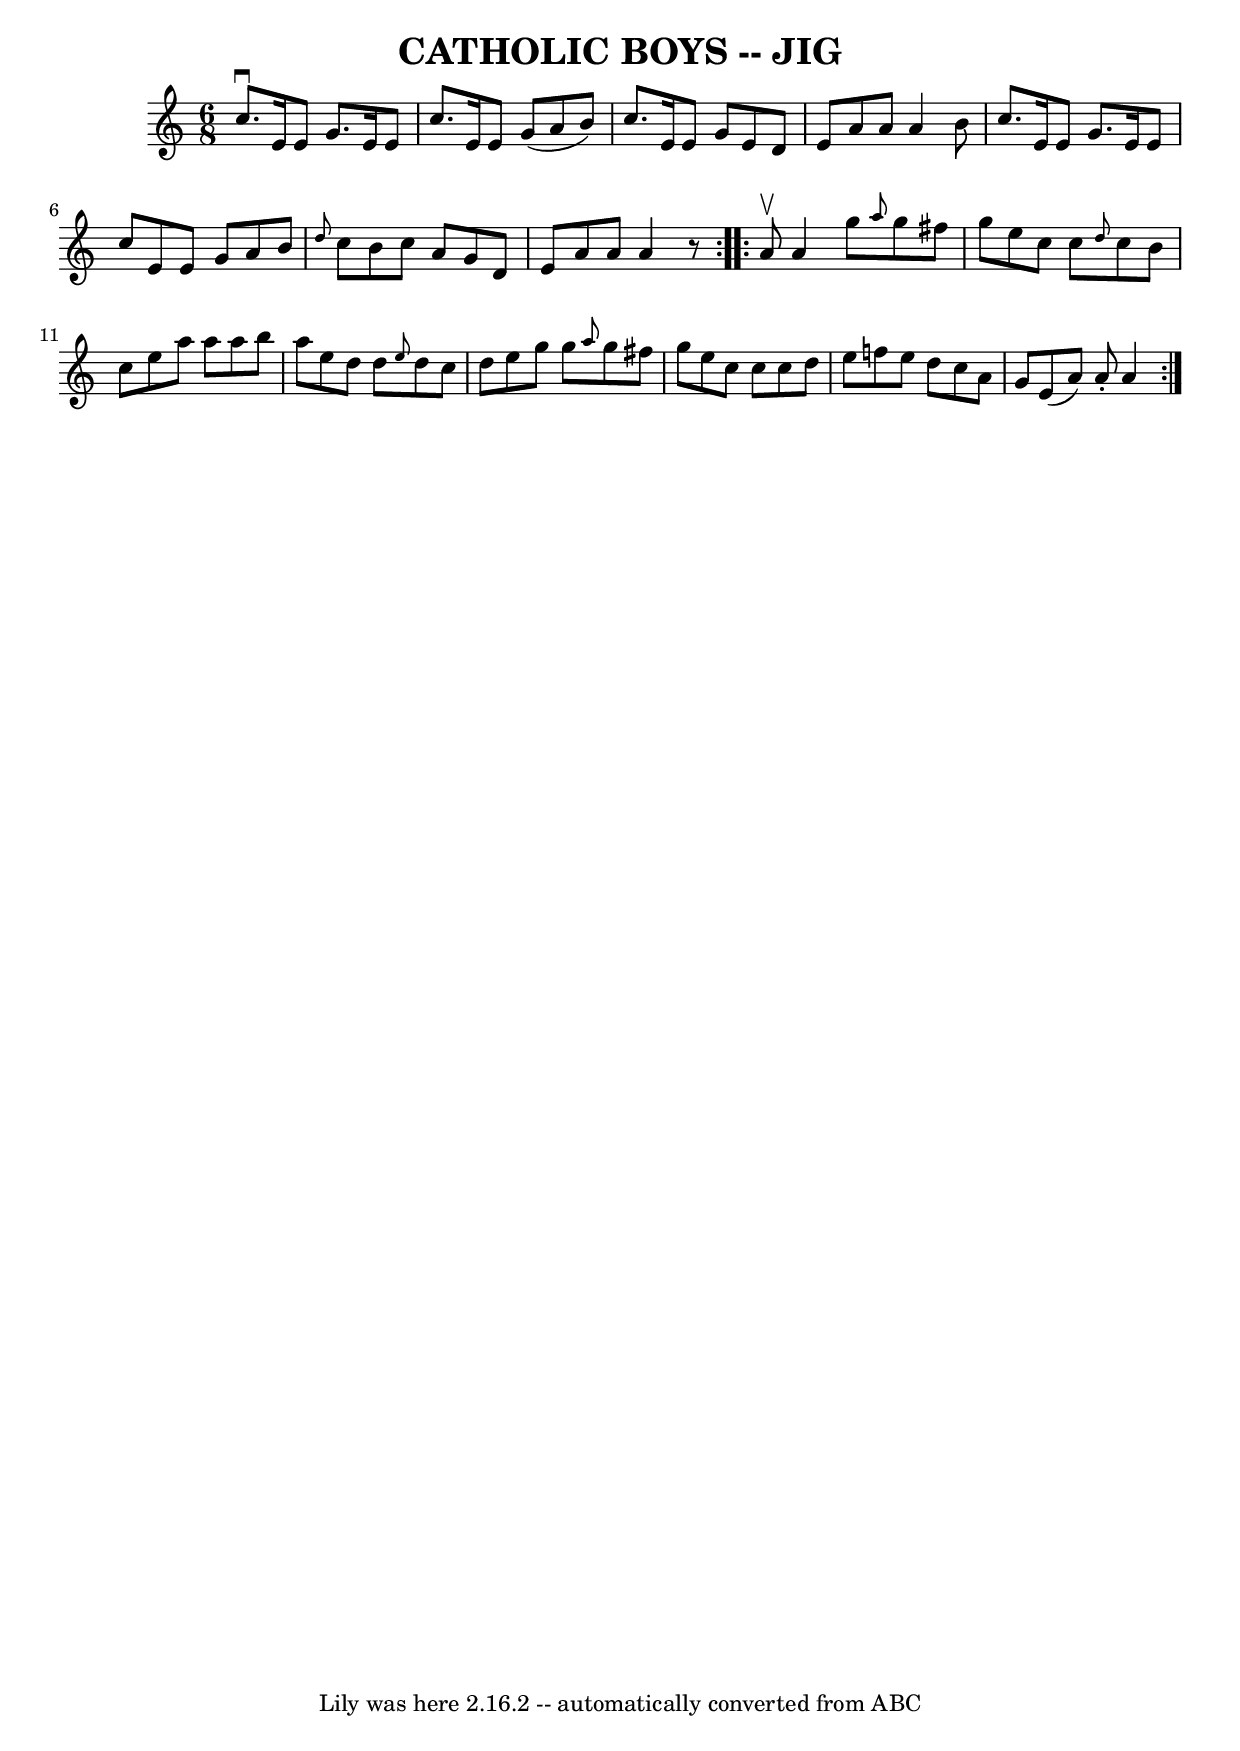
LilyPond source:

\version "2.7.40"
\include "Mammoth.ily"
\header {
	%% book = "Ryan's Mammoth Collection of Fiddle Tunes"
	crossRefNumber = "1"
	footnotes = ""
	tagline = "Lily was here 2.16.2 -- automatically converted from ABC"
	title = "CATHOLIC BOYS -- JIG"
}
voicedefault =  {


\repeat volta 2 {
\time 6/8 \key c \major c''8.^\downbow e'16 e'8 g'8. e'16 e'8  
  |
 c''8. e'16 e'8 g'8 (a'8 b'8)   |
 c''8.  
 e'16 e'8 g'8 e'8 d'8    |
 e'8 a'8 a'8 a'4    
b'8        |
 c''8. e'16 e'8 g'8. e'16 e'8    |
   
c''8 e'8 e'8 g'8 a'8 b'8    |
 \grace { d''8  } c''8  
 b'8 c''8 a'8 g'8 d'8    |
 e'8 a'8 a'8 a'4    r8 
  }     \repeat volta 2 { a'8^\upbow       |
 a'4 g''8  \grace {  
 a''8  } g''8 fis''8 g''8    |
 e''8 c''8 c''8  
\grace { d''8  } c''8 b'8 c''8    |
 e''8 a''8 a''8    
a''8 b''8 a''8    |
 e''8 d''8 d''8  \grace { e''8  }   
d''8 c''8 d''8        |
 e''8 g''8 g''8  \grace { a''8  
} g''8 fis''8 g''8    |
 e''8 c''8 c''8 c''8 d''8   
 e''8    |
 f''!8 e''8 d''8 c''8 a'8 g'8    |
   
e'8 (a'8) a'8 -. a'4    }   
}

\score{
    <<

	\context Staff="default"
	{
	    \voicedefault 
	}

    >>
	\layout {
	}
	\midi {}
}
